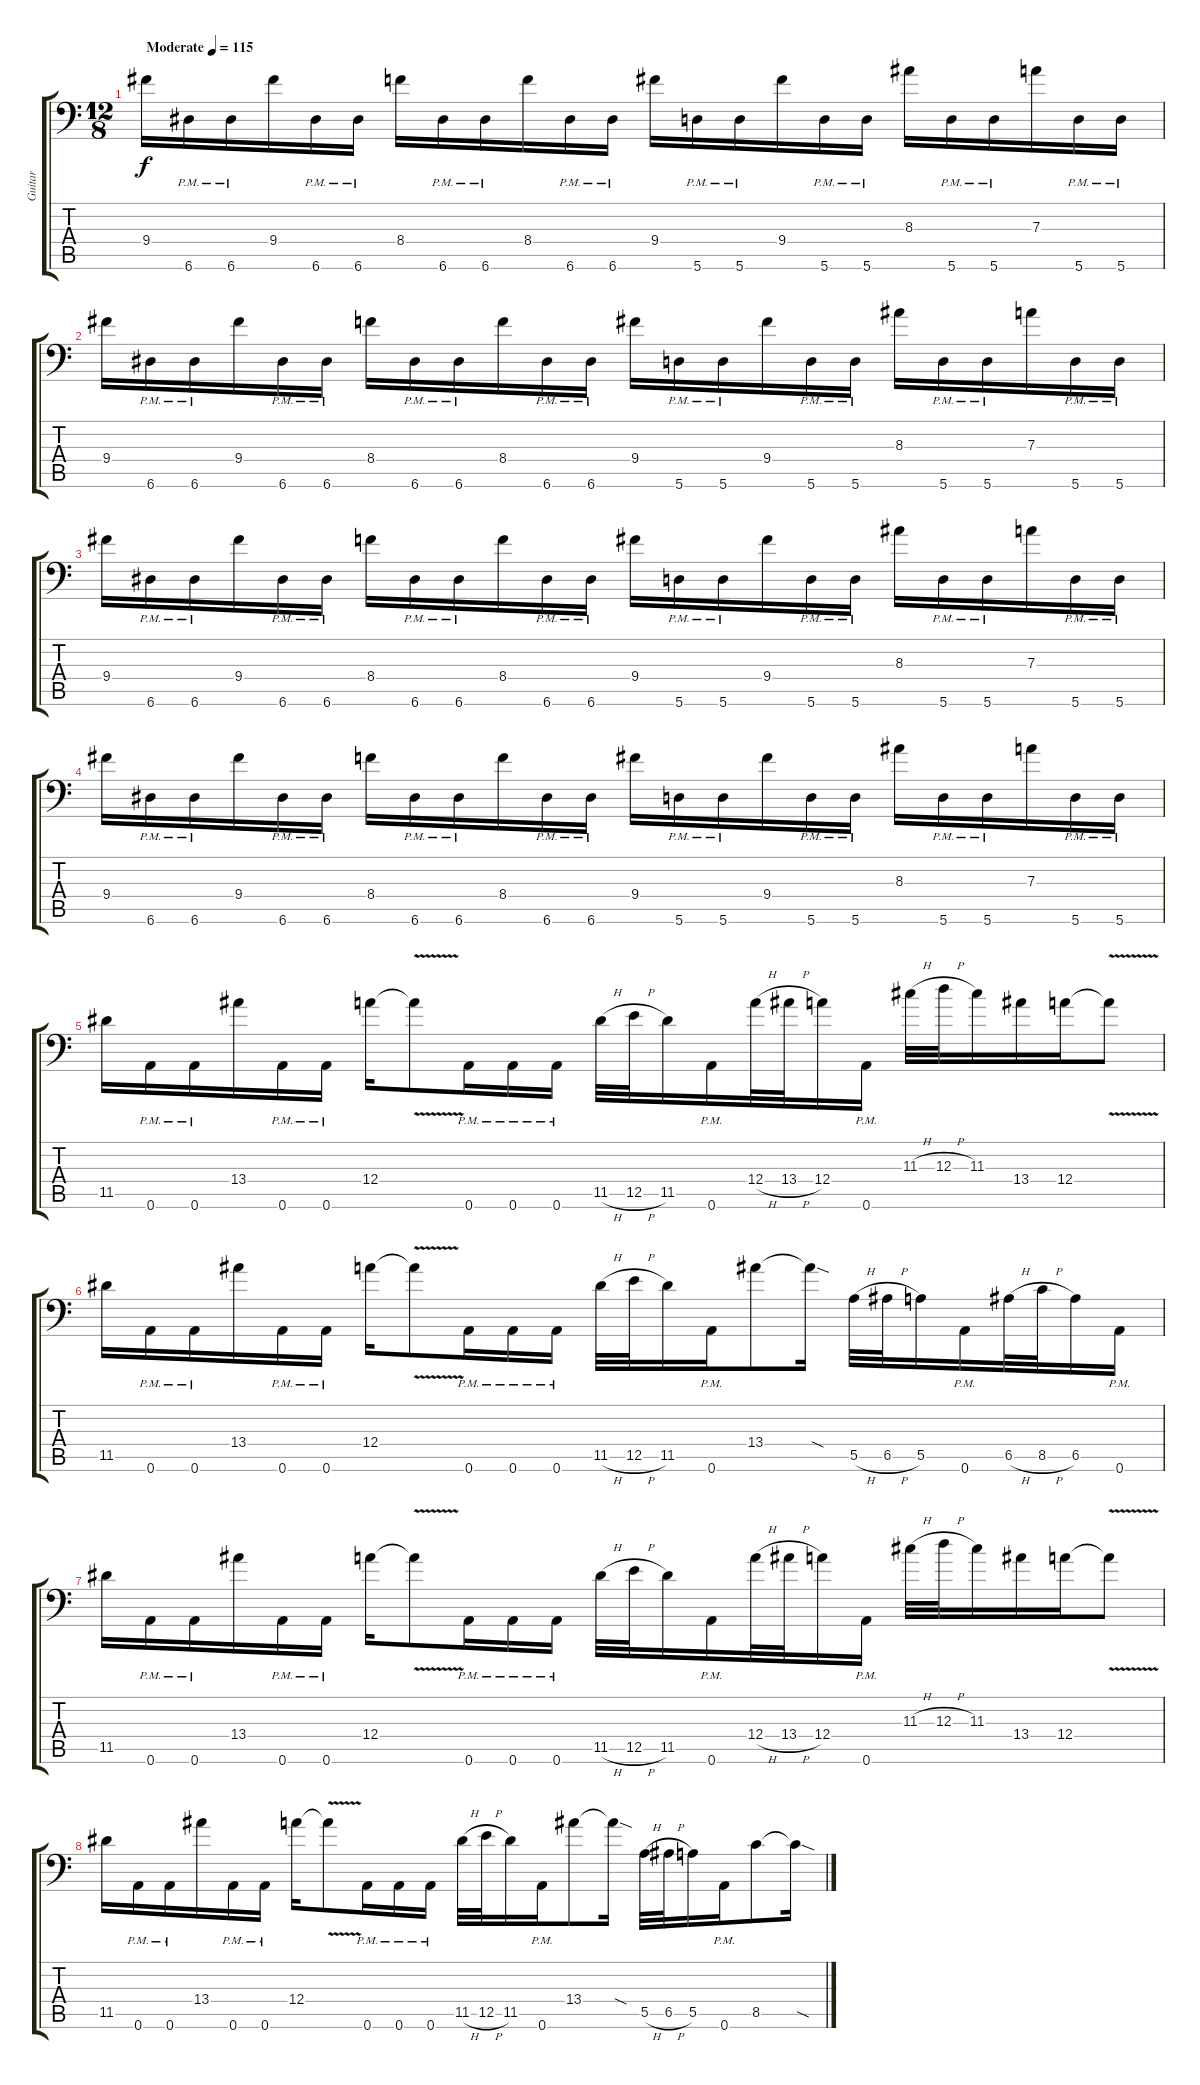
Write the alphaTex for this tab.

\track ("Guitar" "Guitar") {instrument distortionguitar}
\staff {score tabs}
\tuning (B3 Gb3 D3 A2 E2 A1) {hide}
\ts (12 8)
\tempo (115 "Moderate")
\clef f4
\ks c
9.4.16{dy f instrument distortionguitar} 6.6{pm}.16 6.6{pm}.16 9.4.16 6.6{pm}.16 6.6{pm}.16 8.4.16 6.6{pm}.16 6.6{pm}.16 8.4.16 6.6{pm}.16 6.6{pm}.16 9.4.16 5.6{pm}.16 5.6{pm}.16 9.4.16 5.6{pm}.16 5.6{pm}.16 8.3.16 5.6{pm}.16 5.6{pm}.16 7.3.16 5.6{pm}.16 5.6{pm}.16 |
9.4.16 6.6{pm}.16 6.6{pm}.16 9.4.16 6.6{pm}.16 6.6{pm}.16 8.4.16 6.6{pm}.16 6.6{pm}.16 8.4.16 6.6{pm}.16 6.6{pm}.16 9.4.16 5.6{pm}.16 5.6{pm}.16 9.4.16 5.6{pm}.16 5.6{pm}.16 8.3.16 5.6{pm}.16 5.6{pm}.16 7.3.16 5.6{pm}.16 5.6{pm}.16 |
9.4.16 6.6{pm}.16 6.6{pm}.16 9.4.16 6.6{pm}.16 6.6{pm}.16 8.4.16 6.6{pm}.16 6.6{pm}.16 8.4.16 6.6{pm}.16 6.6{pm}.16 9.4.16 5.6{pm}.16 5.6{pm}.16 9.4.16 5.6{pm}.16 5.6{pm}.16 8.3.16 5.6{pm}.16 5.6{pm}.16 7.3.16 5.6{pm}.16 5.6{pm}.16 |
9.4.16 6.6{pm}.16 6.6{pm}.16 9.4.16 6.6{pm}.16 6.6{pm}.16 8.4.16 6.6{pm}.16 6.6{pm}.16 8.4.16 6.6{pm}.16 6.6{pm}.16 9.4.16 5.6{pm}.16 5.6{pm}.16 9.4.16 5.6{pm}.16 5.6{pm}.16 8.3.16 5.6{pm}.16 5.6{pm}.16 7.3.16 5.6{pm}.16 5.6{pm}.16 |
11.5.16 0.6{pm}.16 0.6{pm}.16 13.4.16 0.6{pm}.16 0.6{pm}.16 12.4.16 12.4{v t}.8 0.6{pm}.16 0.6{pm}.16 0.6{pm}.16 11.5{h}.32 12.5{h}.32 11.5.16 0.6{pm}.16 12.4{h}.32 13.4{h}.32 12.4.16 0.6{pm}.16 11.3{h}.32 12.3{h}.32 11.3.16 13.4.16 12.4.16 12.4{v t}.8 |
11.5.16 0.6{pm}.16 0.6{pm}.16 13.4.16 0.6{pm}.16 0.6{pm}.16 12.4.16 12.4{v t}.8 0.6{pm}.16 0.6{pm}.16 0.6{pm}.16 11.5{h}.32 12.5{h}.32 11.5.16 0.6{pm}.16 13.4.8 13.4{sod t}.16 5.5{h}.32 6.5{h}.32 5.5.16 0.6{pm}.16 6.5{h}.32 8.5{h}.32 6.5.16 0.6{pm}.16 |
11.5.16 0.6{pm}.16 0.6{pm}.16 13.4.16 0.6{pm}.16 0.6{pm}.16 12.4.16 12.4{v t}.8 0.6{pm}.16 0.6{pm}.16 0.6{pm}.16 11.5{h}.32 12.5{h}.32 11.5.16 0.6{pm}.16 12.4{h}.32 13.4{h}.32 12.4.16 0.6{pm}.16 11.3{h}.32 12.3{h}.32 11.3.16 13.4.16 12.4.16 12.4{v t}.8 |
11.5.16 0.6{pm}.16 0.6{pm}.16 13.4.16 0.6{pm}.16 0.6{pm}.16 12.4.16 12.4{v t}.8 0.6{pm}.16 0.6{pm}.16 0.6{pm}.16 11.5{h}.32 12.5{h}.32 11.5.16 0.6{pm}.16 13.4.8 13.4{sod t}.16 5.5{h}.32 6.5{h}.32 5.5.16 0.6{pm}.16 8.5.8 8.5{sod t}.16
